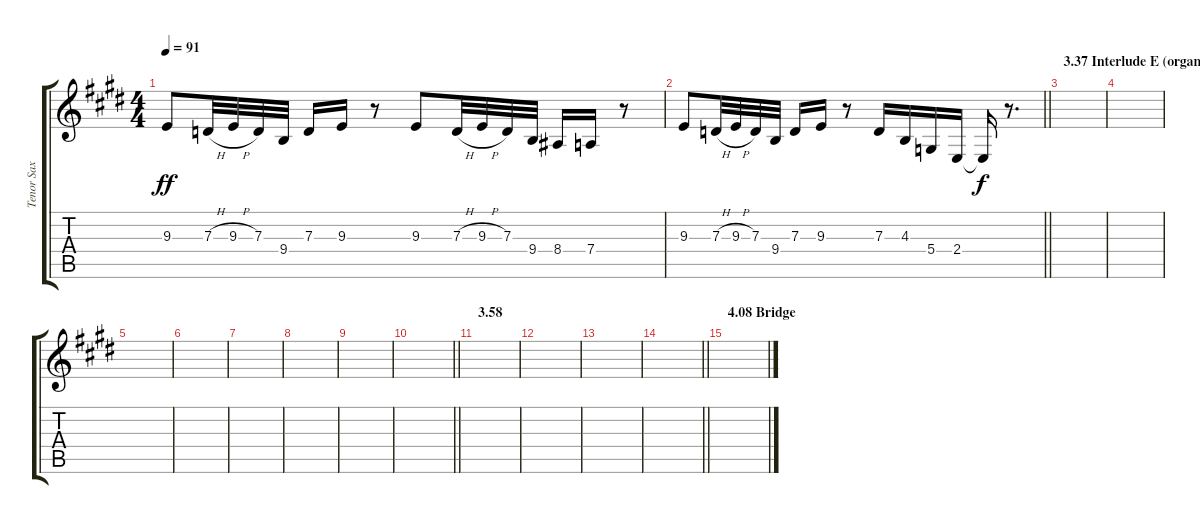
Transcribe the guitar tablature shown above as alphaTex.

\track ("Tenor Sax" "Tenor Sax") {instrument tenorsax}
\staff {score tabs}
\tuning (E4 B3 G3 D3 A2 E2) {hide}
\ts (4 4)
\tempo 91
\clef g2
\ks e
9.3.8{dy ff} 7.3{h}.32 9.3{h}.32 7.3.32 9.4.32 7.3.16 9.3.16 r.8 9.3.8 7.3{h}.32 9.3{h}.32 7.3.32 9.4.32 8.4.16 7.4.16 r.8 |
\barLineRight lightlight
9.3.8 7.3{h}.32 9.3{h}.32 7.3.32 9.4.32 7.3.16 9.3.16 r.8 7.3.16 4.3.16 5.4.16 2.4.16 2.4{t}.16{dy f} r.8{d} |
\section ("" "3.37 Interlude E (organ solo)")
|
|
|
|
|
|
|
\barLineRight lightlight
|
\section ("" "3.58")
|
|
|
\barLineRight lightlight
|
\section ("" "4.08 Bridge")
